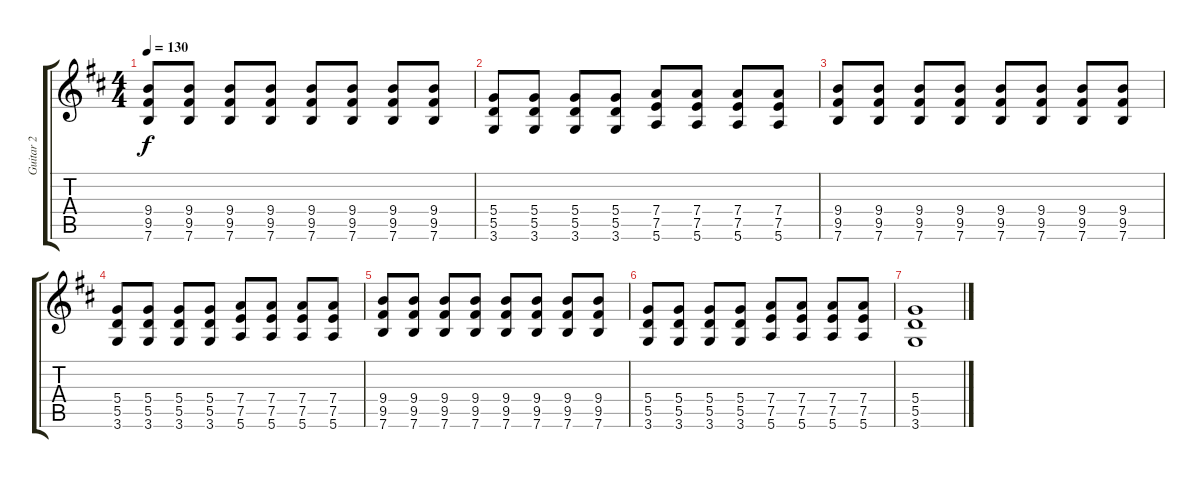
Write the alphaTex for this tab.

\track ("Guitar 2" "Guitar 2") {instrument overdrivenguitar}
\staff {score tabs}
\tuning (E4 B3 G3 D3 A2 E2) {hide}
\ts (4 4)
\tempo 130
\clef g2
\ks d
(9.4 9.5 7.6).8{dy f} (9.4 9.5 7.6).8 (9.4 9.5 7.6).8 (9.4 9.5 7.6).8 (9.4 9.5 7.6).8 (9.4 9.5 7.6).8 (9.4 9.5 7.6).8 (9.4 9.5 7.6).8 |
(5.4 5.5 3.6).8 (5.4 5.5 3.6).8 (5.4 5.5 3.6).8 (5.4 5.5 3.6).8 (7.4 7.5 5.6).8 (7.4 7.5 5.6).8 (7.4 7.5 5.6).8 (7.4 7.5 5.6).8 |
(9.4 9.5 7.6).8 (9.4 9.5 7.6).8 (9.4 9.5 7.6).8 (9.4 9.5 7.6).8 (9.4 9.5 7.6).8 (9.4 9.5 7.6).8 (9.4 9.5 7.6).8 (9.4 9.5 7.6).8 |
(5.4 5.5 3.6).8 (5.4 5.5 3.6).8 (5.4 5.5 3.6).8 (5.4 5.5 3.6).8 (7.4 7.5 5.6).8 (7.4 7.5 5.6).8 (7.4 7.5 5.6).8 (7.4 7.5 5.6).8 |
(9.4 9.5 7.6).8 (9.4 9.5 7.6).8 (9.4 9.5 7.6).8 (9.4 9.5 7.6).8 (9.4 9.5 7.6).8 (9.4 9.5 7.6).8 (9.4 9.5 7.6).8 (9.4 9.5 7.6).8 |
(5.4 5.5 3.6).8 (5.4 5.5 3.6).8 (5.4 5.5 3.6).8 (5.4 5.5 3.6).8 (7.4 7.5 5.6).8 (7.4 7.5 5.6).8 (7.4 7.5 5.6).8 (7.4 7.5 5.6).8 |
(5.4 5.5 3.6).1
